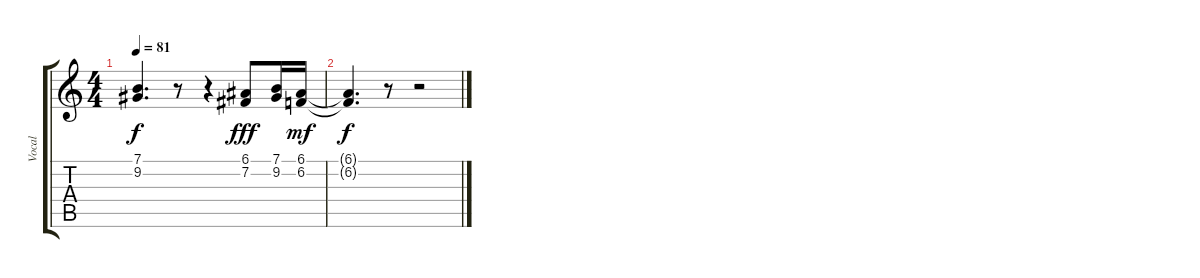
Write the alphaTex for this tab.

\track ("Vocal" "Vocal") {instrument englishhorn}
\staff {score tabs}
\tuning (E4 B3 G3 D3 A2 E2) {hide}
\ts (4 4)
\tempo 81
\clef g2
\ks c
(7.1{t} 9.2{t}).4{d dy f} r.8 r.4 (6.1 7.2).8{dy fff} (7.1 9.2).16 (6.1 6.2).16{dy mf} |
(6.1{t} 6.2{t}).4{d dy f} r.8 r.2
